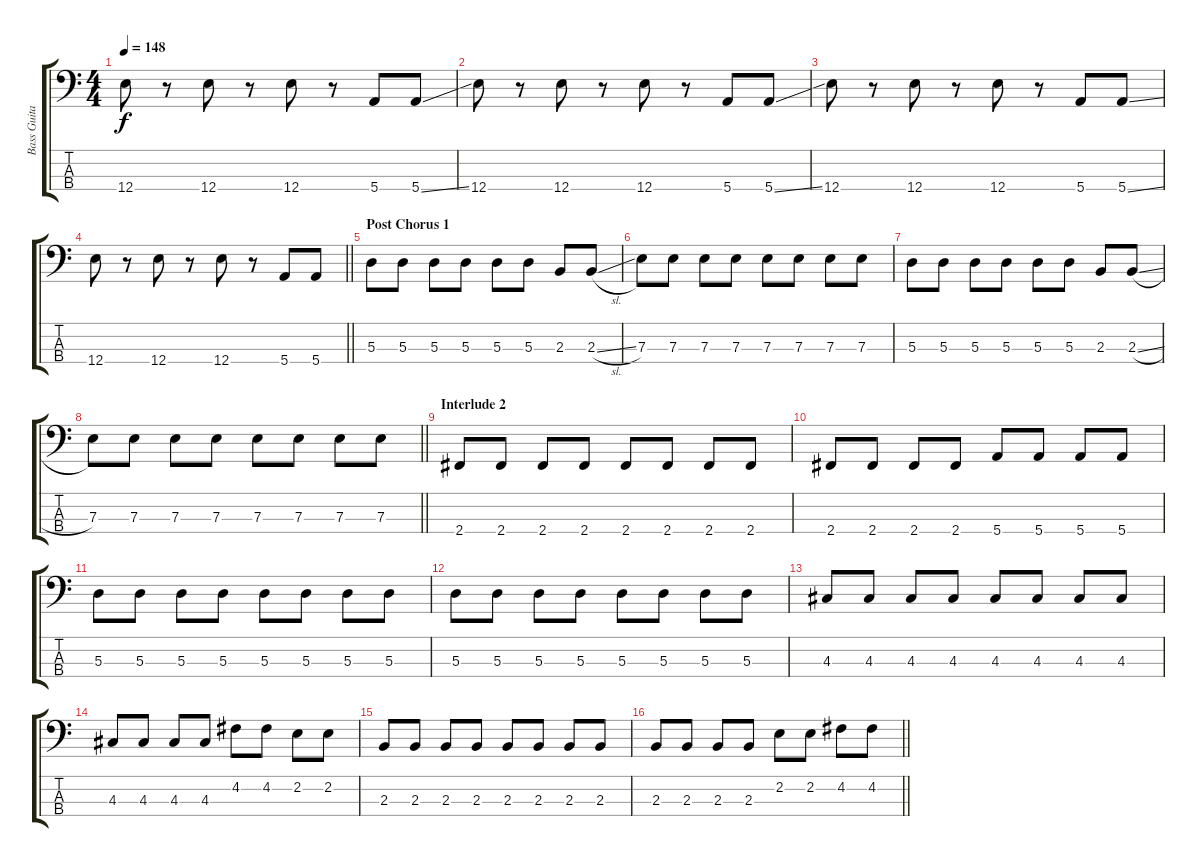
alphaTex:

\track ("Bass Guitar (Russell Leetch)" "Bass Guita") {instrument electricbassfinger}
\staff {score tabs}
\tuning (G2 D2 A1 E1) {hide}
\ts (4 4)
\tempo 148
\clef f4
\ks c
12.4.8{dy f} r.8 12.4.8 r.8 12.4.8 r.8 5.4.8 5.4{ss}.8 |
12.4.8 r.8 12.4.8 r.8 12.4.8 r.8 5.4.8 5.4{ss}.8 |
12.4.8 r.8 12.4.8 r.8 12.4.8 r.8 5.4.8 5.4{ss}.8 |
\barLineRight lightlight
12.4.8 r.8 12.4.8 r.8 12.4.8 r.8 5.4.8 5.4.8 |
\section ("" "Post Chorus 1")
5.3.8 5.3.8 5.3.8 5.3.8 5.3.8 5.3.8 2.3.8 2.3{sl}.8 |
7.3.8 7.3.8 7.3.8 7.3.8 7.3.8 7.3.8 7.3.8 7.3.8 |
5.3.8 5.3.8 5.3.8 5.3.8 5.3.8 5.3.8 2.3.8 2.3{sl}.8 |
\barLineRight lightlight
7.3.8 7.3.8 7.3.8 7.3.8 7.3.8 7.3.8 7.3.8 7.3.8 |
\section ("" "Interlude 2")
2.4.8 2.4.8 2.4.8 2.4.8 2.4.8 2.4.8 2.4.8 2.4.8 |
2.4.8 2.4.8 2.4.8 2.4.8 5.4.8 5.4.8 5.4.8 5.4.8 |
5.3.8 5.3.8 5.3.8 5.3.8 5.3.8 5.3.8 5.3.8 5.3.8 |
5.3.8 5.3.8 5.3.8 5.3.8 5.3.8 5.3.8 5.3.8 5.3.8 |
4.3.8 4.3.8 4.3.8 4.3.8 4.3.8 4.3.8 4.3.8 4.3.8 |
4.3.8 4.3.8 4.3.8 4.3.8 4.2.8 4.2.8 2.2.8 2.2.8 |
2.3.8 2.3.8 2.3.8 2.3.8 2.3.8 2.3.8 2.3.8 2.3.8 |
\barLineRight lightlight
2.3.8 2.3.8 2.3.8 2.3.8 2.2.8 2.2.8 4.2.8 4.2.8
